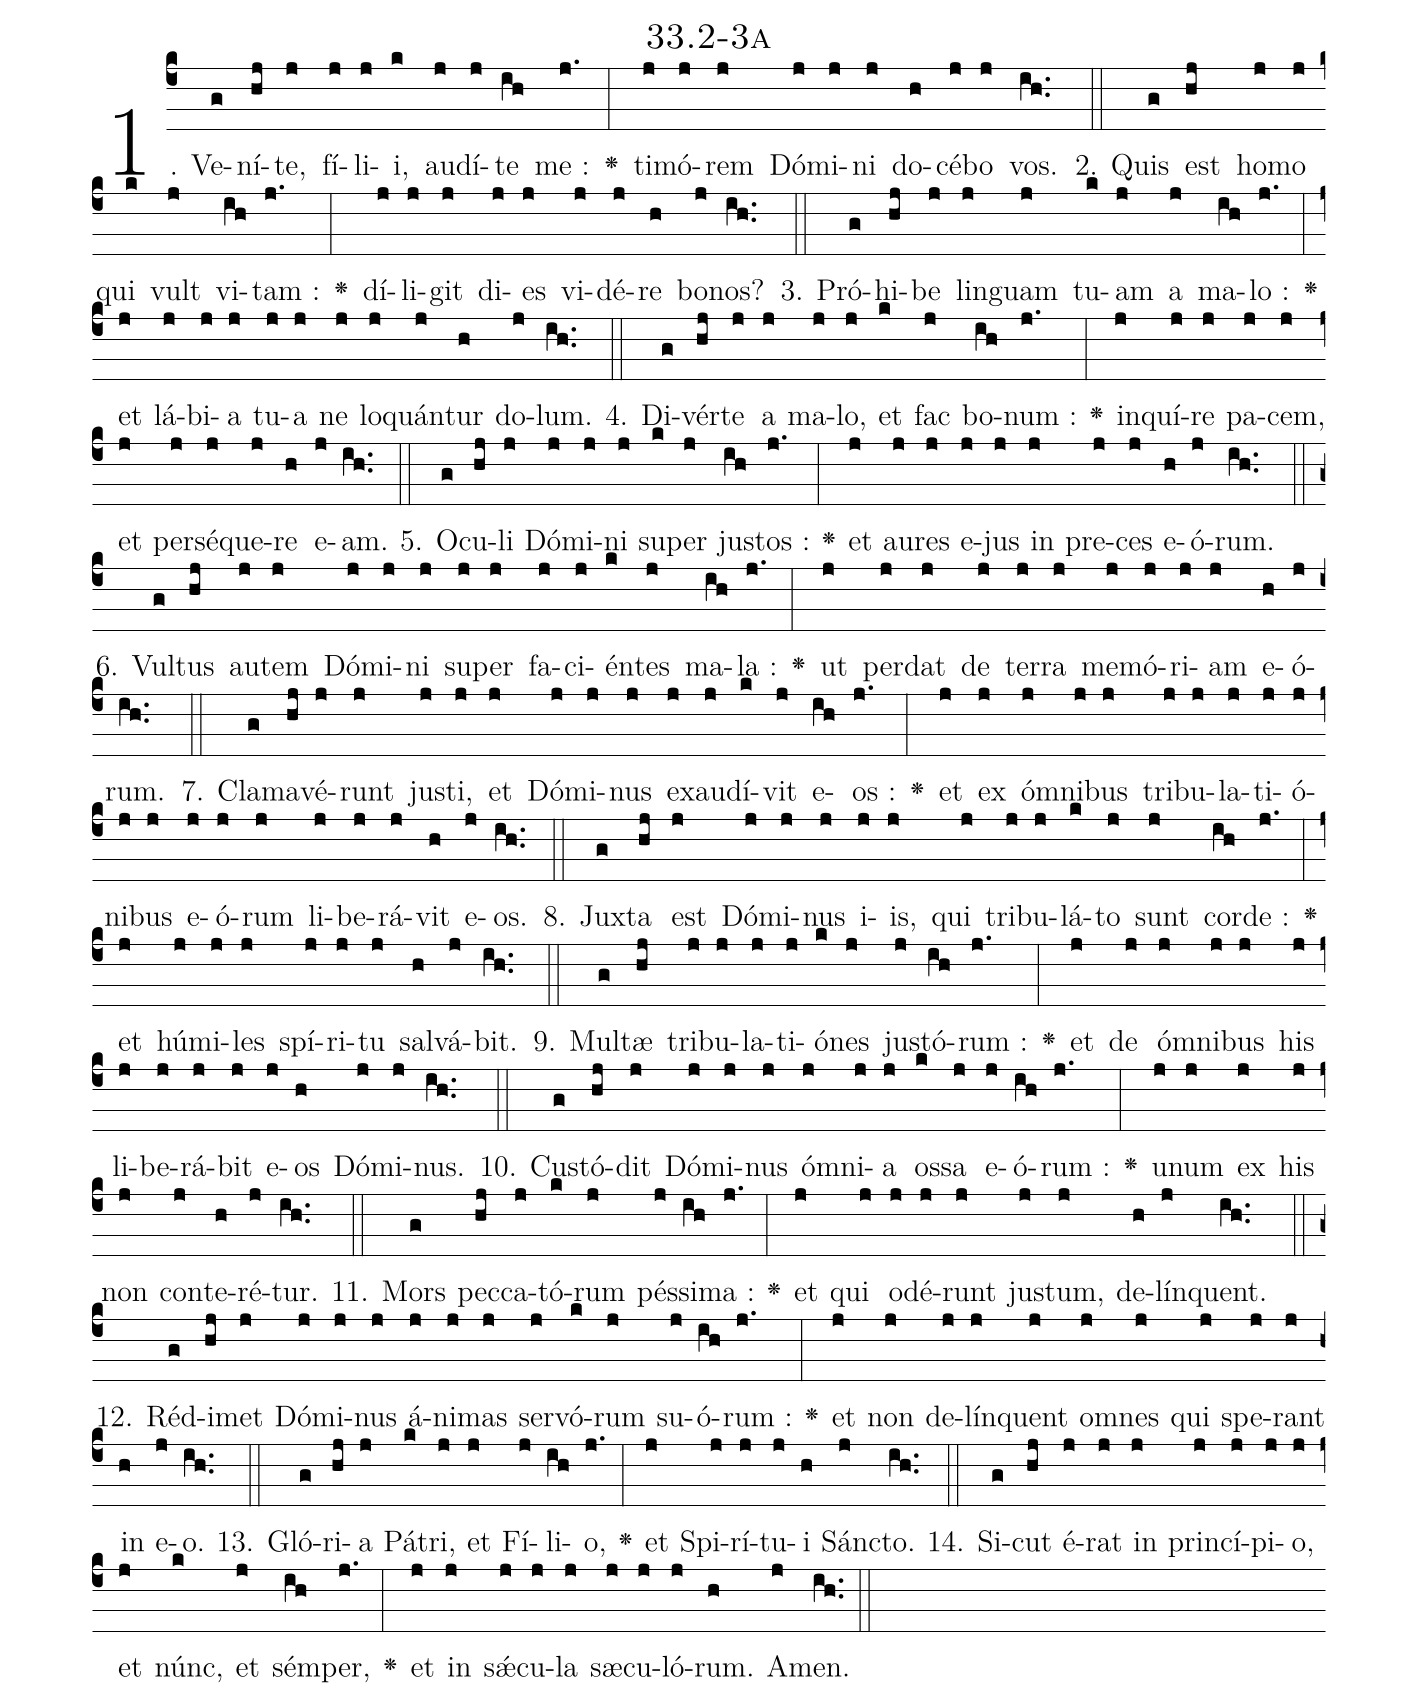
name: 33.2-3a;
%%
(c4)1. Ve(g)ní(hj)te,(j) fí(j)li(j)i,(k) au(j)dí(j)te(ih) me :(j.) <v>\greheightstar</v>(:) ti(j)mó(j)rem(j) Dó(j)mi(j)ni(j) do(h)cé(j)bo(j) vos.(ih..) (::)
2. Quis(g) est(hj) ho(j)mo(j) qui(k) vult(j) vi(ih)tam :(j.) <v>\greheightstar</v>(:) dí(j)li(j)git(j) di(j)es(j) vi(j)dé(j)re(h) bo(j)nos?(ih..) (::)
3. Pró(g)hi(hj)be(j) lin(j)guam(j) tu(k)am(j) a(j) ma(ih)lo :(j.) <v>\greheightstar</v>(:) et(j) lá(j)bi(j)a(j) tu(j)a(j) ne(j) lo(j)quán(j)tur(h) do(j)lum.(ih..) (::)
4. Di(g)vér(hj)te(j) a(j) ma(j)lo,(j) et(k) fac(j) bo(ih)num :(j.) <v>\greheightstar</v>(:) in(j)quí(j)re(j) pa(j)cem,(j) et(j) per(j)sé(j)que(j)re(h) e(j)am.(ih..) (::)
5. O(g)cu(hj)li(j) Dó(j)mi(j)ni(j) su(k)per(j) ju(ih)stos :(j.) <v>\greheightstar</v>(:) et(j) au(j)res(j) e(j)jus(j) in(j) pre(j)ces(j) e(h)ó(j)rum.(ih..) (::)
6. Vul(g)tus(hj) au(j)tem(j) Dó(j)mi(j)ni(j) su(j)per(j) fa(j)ci(j)én(k)tes(j) ma(ih)la :(j.) <v>\greheightstar</v>(:) ut(j) per(j)dat(j) de(j) ter(j)ra(j) me(j)mó(j)ri(j)am(j) e(h)ó(j)rum.(ih..) (::)
7. Cla(g)ma(hj)vé(j)runt(j) ju(j)sti,(j) et(j) Dó(j)mi(j)nus(j) ex(j)au(j)dí(k)vit(j) e(ih)os :(j.) <v>\greheightstar</v>(:) et(j) ex(j) óm(j)ni(j)bus(j) tri(j)bu(j)la(j)ti(j)ó(j)ni(j)bus(j) e(j)ó(j)rum(j) li(j)be(j)rá(j)vit(h) e(j)os.(ih..) (::)
8. Jux(g)ta(hj) est(j) Dó(j)mi(j)nus(j) i(j)is,(j) qui(j) tri(j)bu(j)lá(k)to(j) sunt(j) cor(ih)de :(j.) <v>\greheightstar</v>(:) et(j) hú(j)mi(j)les(j) spí(j)ri(j)tu(j) sal(h)vá(j)bit.(ih..) (::)
9. Mul(g)tæ(hj) tri(j)bu(j)la(j)ti(j)ó(k)nes(j) ju(j)stó(ih)rum :(j.) <v>\greheightstar</v>(:) et(j) de(j) óm(j)ni(j)bus(j) his(j) li(j)be(j)rá(j)bit(j) e(j)os(h) Dó(j)mi(j)nus.(ih..) (::)
10. Cu(g)stó(hj)dit(j) Dó(j)mi(j)nus(j) óm(j)ni(j)a(j) os(k)sa(j) e(j)ó(ih)rum :(j.) <v>\greheightstar</v>(:) u(j)num(j) ex(j) his(j) non(j) con(j)te(h)ré(j)tur.(ih..) (::)
11. Mors(g) pec(hj)ca(j)tó(k)rum(j) pés(j)si(ih)ma :(j.) <v>\greheightstar</v>(:) et(j) qui(j) o(j)dé(j)runt(j) ju(j)stum,(j) de(h)lín(j)quent.(ih..) (::)
12. Réd(g)i(hj)met(j) Dó(j)mi(j)nus(j) á(j)ni(j)mas(j) ser(j)vó(k)rum(j) su(j)ó(ih)rum :(j.) <v>\greheightstar</v>(:) et(j) non(j) de(j)lín(j)quent(j) om(j)nes(j) qui(j) spe(j)rant(j) in(h) e(j)o.(ih..) (::)
13. Gló(g)ri(hj)a(j) Pá(k)tri,(j) et(j) Fí(j)li(ih)o,(j.) <v>\greheightstar</v>(:) et(j) Spi(j)rí(j)tu(j)i(h) Sán(j)cto.(ih..) (::)
14. Si(g)cut(hj) é(j)rat(j) in(j) prin(j)cí(j)pi(j)o,(j) et(j) núnc,(k) et(j) sém(ih)per,(j.) <v>\greheightstar</v>(:) et(j) in(j) sǽ(j)cu(j)la(j) sæ(j)cu(j)ló(j)rum.(h) A(j)men.(ih..) (::)
